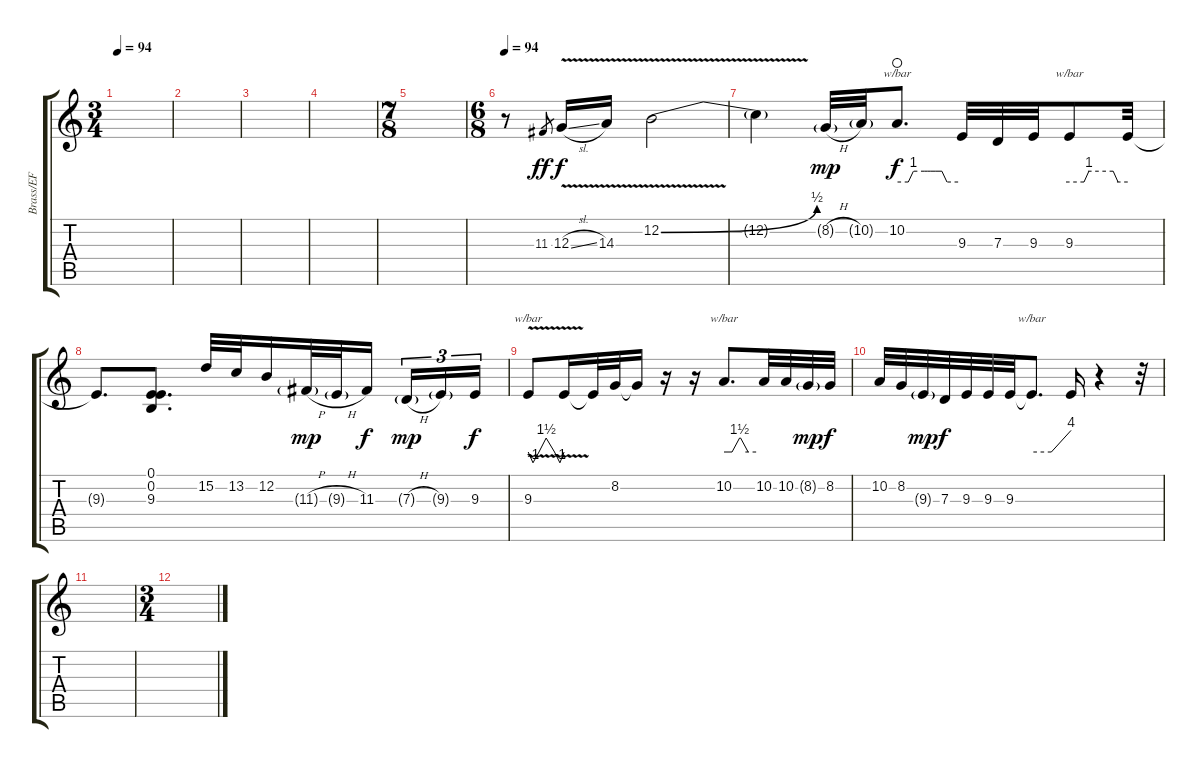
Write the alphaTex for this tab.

\track ("Brass/EF" "Brass/EF") {instrument synthvoice}
\staff {score tabs}
\tuning (E4 B3 G3 D3 A2 E2) {hide}
\ts (3 4)
\tempo 94
\clef g2
\ks c
|
|
|
|
\ts (7 8)
|
\ts (6 8)
\tempo 94
r.8{volume 8} 11.3.8{gr dy ff} 12.3{v sl}.16{dy f instrument pad6metallic} 14.3{v}.16 12.2{be (bend 0 0 60 2) v}.2 |
12.2{t}.4 8.2{h g}.32{dy mp} 10.2{g}.32 10.2.8{d tbe (custom default 0 0 11 0 16 4 27 4 30 4 33 4 38 4 44 4 49 0 60 0) dy f waho} 9.3.32 7.3.32 9.3.32 9.3.8{tbe (custom default 0 0 15 0 20 4 45 4 50 0 60 0)} 9.3{t}.32 |
9.3{t}.8{d} (0.1 0.2 9.3).8{d} 15.2.32 13.2.32 12.2.16 11.3{h g}.32{dy mp} 9.3{h g}.32 11.3.16{dy f beam splitsecondary} 7.3{h g}.16{tu (3 2) dy mp} 9.3{g}.16{tu (3 2)} 9.3.16{tu (3 2) dy f} |
9.3{v}.8{tbe (custom default 0 0 8 -4 18 0 30 6 44 0 53 -4 60 0)} 9.3{t}.16 9.3{t}.32 8.2.32 8.2{t}.16 r.16 r.16 10.2.8{d tbe (custom default 0 0 13 0 15 0 29 6 31 6 45 0 60 0)} 10.2.32 10.2.32 8.2{g}.32{dy mp} 8.2.32{dy f} |
10.2.32 8.2.32 9.3{g}.32{dy mp} 7.3.32{dy f} 9.3.32 9.3.32 9.3.32 9.3{t}.8{d tbe (custom default 0 0 30 0 60 16)} 9.3{t}.16 r.4 r.32 |
|
\ts (3 4)
